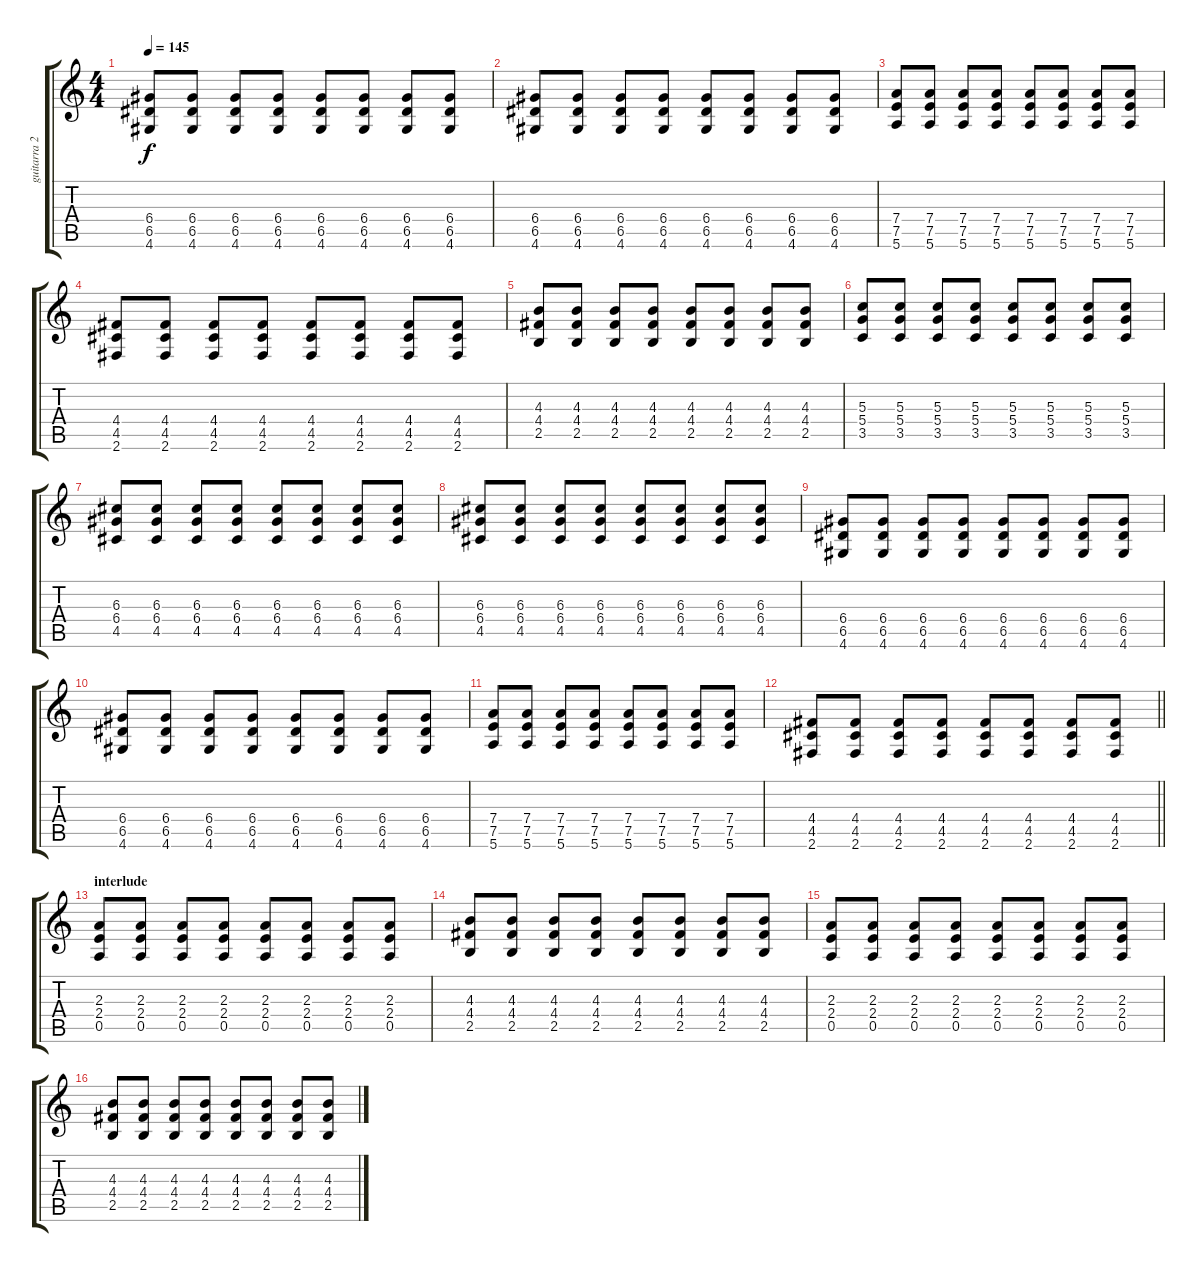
\track ("guitarra 2" "guitarra 2") {instrument distortionguitar}
\staff {score tabs}
\tuning (E4 B3 G3 D3 A2 E2) {hide}
\ts (4 4)
\tempo 145
\clef g2
\ks c
(6.4 6.5 4.6).8{dy f} (6.4 6.5 4.6).8 (6.4 6.5 4.6).8 (6.4 6.5 4.6).8 (6.4 6.5 4.6).8 (6.4 6.5 4.6).8 (6.4 6.5 4.6).8 (6.4 6.5 4.6).8 |
(6.4 6.5 4.6).8 (6.4 6.5 4.6).8 (6.4 6.5 4.6).8 (6.4 6.5 4.6).8 (6.4 6.5 4.6).8 (6.4 6.5 4.6).8 (6.4 6.5 4.6).8 (6.4 6.5 4.6).8 |
(7.4 7.5 5.6).8 (7.4 7.5 5.6).8 (7.4 7.5 5.6).8 (7.4 7.5 5.6).8 (7.4 7.5 5.6).8 (7.4 7.5 5.6).8 (7.4 7.5 5.6).8 (7.4 7.5 5.6).8 |
(4.4 4.5 2.6).8 (4.4 4.5 2.6).8 (4.4 4.5 2.6).8 (4.4 4.5 2.6).8 (4.4 4.5 2.6).8 (4.4 4.5 2.6).8 (4.4 4.5 2.6).8 (4.4 4.5 2.6).8 |
(4.3 4.4 2.5).8 (4.3 4.4 2.5).8 (4.3 4.4 2.5).8 (4.3 4.4 2.5).8 (4.3 4.4 2.5).8 (4.3 4.4 2.5).8 (4.3 4.4 2.5).8 (4.3 4.4 2.5).8 |
(5.3 5.4 3.5).8 (5.3 5.4 3.5).8 (5.3 5.4 3.5).8 (5.3 5.4 3.5).8 (5.3 5.4 3.5).8 (5.3 5.4 3.5).8 (5.3 5.4 3.5).8 (5.3 5.4 3.5).8 |
(6.3 6.4 4.5).8 (6.3 6.4 4.5).8 (6.3 6.4 4.5).8 (6.3 6.4 4.5).8 (6.3 6.4 4.5).8 (6.3 6.4 4.5).8 (6.3 6.4 4.5).8 (6.3 6.4 4.5).8 |
(6.3 6.4 4.5).8 (6.3 6.4 4.5).8 (6.3 6.4 4.5).8 (6.3 6.4 4.5).8 (6.3 6.4 4.5).8 (6.3 6.4 4.5).8 (6.3 6.4 4.5).8 (6.3 6.4 4.5).8 |
(6.4 6.5 4.6).8 (6.4 6.5 4.6).8 (6.4 6.5 4.6).8 (6.4 6.5 4.6).8 (6.4 6.5 4.6).8 (6.4 6.5 4.6).8 (6.4 6.5 4.6).8 (6.4 6.5 4.6).8 |
(6.4 6.5 4.6).8 (6.4 6.5 4.6).8 (6.4 6.5 4.6).8 (6.4 6.5 4.6).8 (6.4 6.5 4.6).8 (6.4 6.5 4.6).8 (6.4 6.5 4.6).8 (6.4 6.5 4.6).8 |
(7.4 7.5 5.6).8 (7.4 7.5 5.6).8 (7.4 7.5 5.6).8 (7.4 7.5 5.6).8 (7.4 7.5 5.6).8 (7.4 7.5 5.6).8 (7.4 7.5 5.6).8 (7.4 7.5 5.6).8 |
\barLineRight lightlight
(4.4 4.5 2.6).8 (4.4 4.5 2.6).8 (4.4 4.5 2.6).8 (4.4 4.5 2.6).8 (4.4 4.5 2.6).8 (4.4 4.5 2.6).8 (4.4 4.5 2.6).8 (4.4 4.5 2.6).8 |
\section ("" "interlude")
(2.3 2.4 0.5).8 (2.3 2.4 0.5).8 (2.3 2.4 0.5).8 (2.3 2.4 0.5).8 (2.3 2.4 0.5).8 (2.3 2.4 0.5).8 (2.3 2.4 0.5).8 (2.3 2.4 0.5).8 |
(4.3 4.4 2.5).8 (4.3 4.4 2.5).8 (4.3 4.4 2.5).8 (4.3 4.4 2.5).8 (4.3 4.4 2.5).8 (4.3 4.4 2.5).8 (4.3 4.4 2.5).8 (4.3 4.4 2.5).8 |
(2.3 2.4 0.5).8 (2.3 2.4 0.5).8 (2.3 2.4 0.5).8 (2.3 2.4 0.5).8 (2.3 2.4 0.5).8 (2.3 2.4 0.5).8 (2.3 2.4 0.5).8 (2.3 2.4 0.5).8 |
(4.3 4.4 2.5).8 (4.3 4.4 2.5).8 (4.3 4.4 2.5).8 (4.3 4.4 2.5).8 (4.3 4.4 2.5).8 (4.3 4.4 2.5).8 (4.3 4.4 2.5).8 (4.3 4.4 2.5).8
